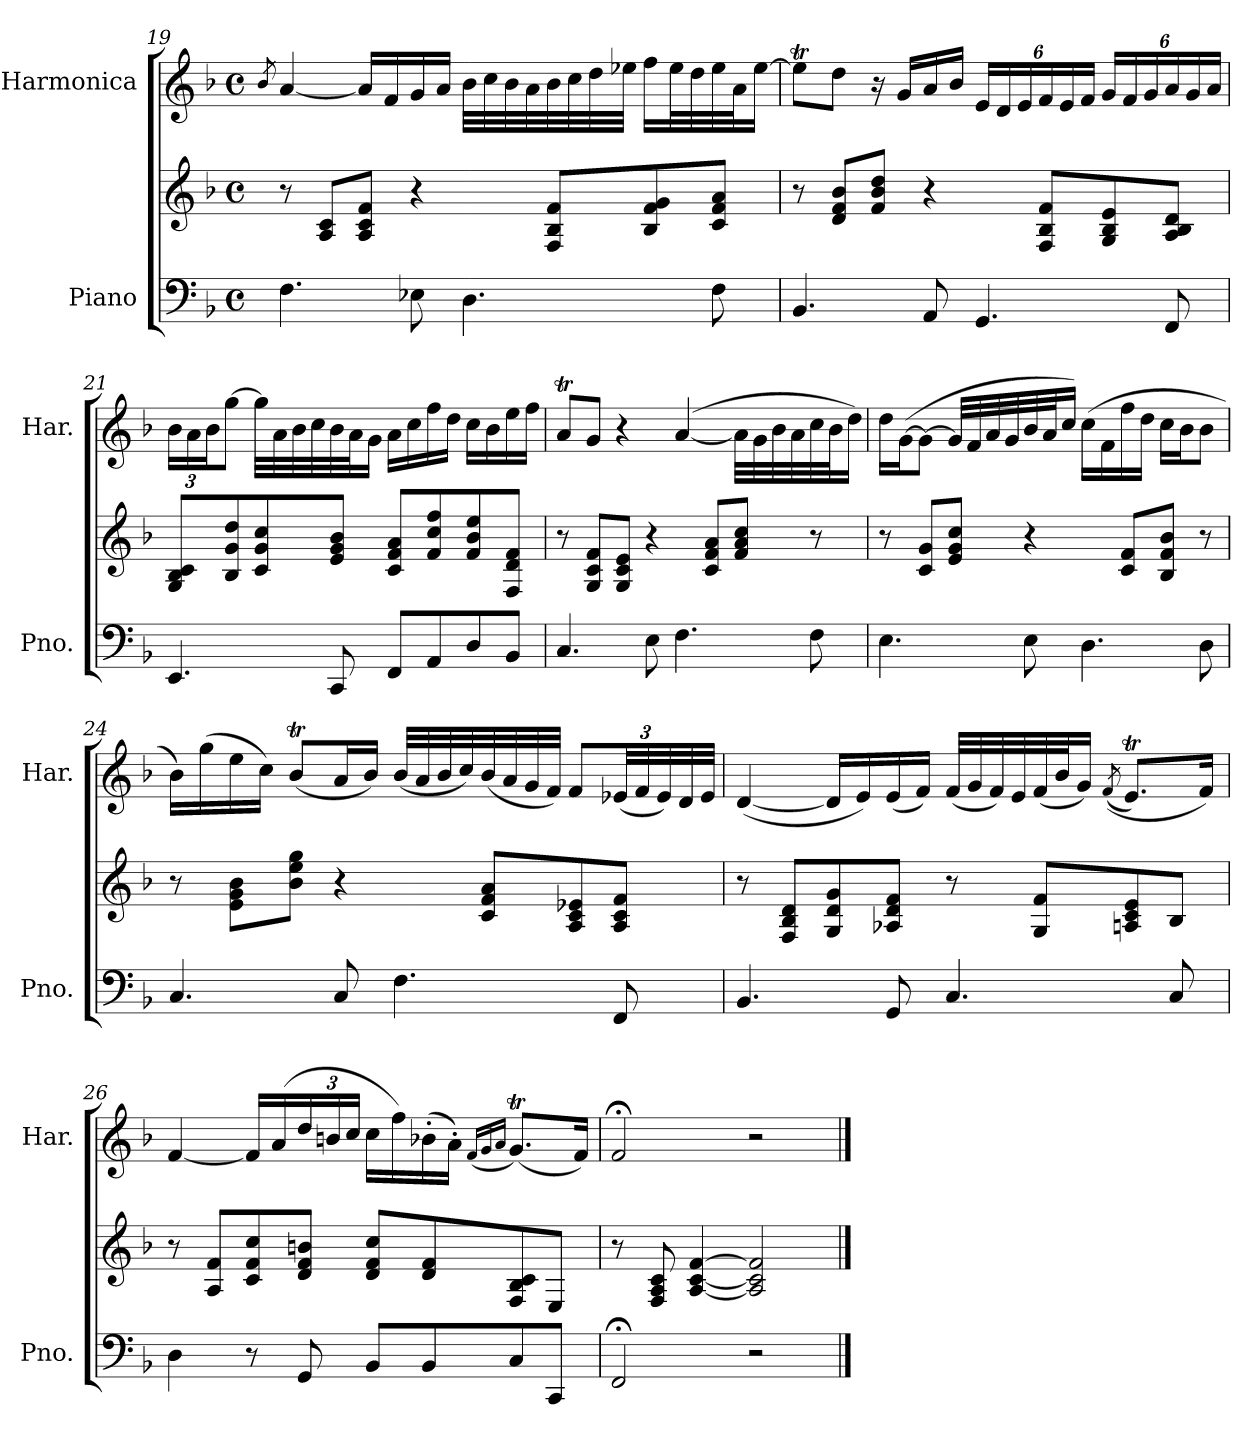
**kern	**kern	**kern	**dynam
*part2	*part2	*part1	*part1
*staff3	*staff2	*staff1	*staff1
*I"Piano	*	*I"Harmonica	*
*I'Pno.	*	*I'Har.	*
*clefF4	*clefG2	*clefG2	*
*k[b-]	*k[b-]	*k[b-]	*
*M4/4	*M4/4	*M4/4	*
*met(c)	*met(c)	*met(c)	*
=19	=19	=19	=19
.	.	8qb-/	.
4.F\	8r	[4a/	.
.	8A/ 8c/L	.	.
.	8A/ 8c/ 8f/J	16a/LL]	.
.	.	16f/	.
8E-X\	4r	16g/	.
.	.	16a/JJ	.
4.D\	.	32b-\LLL	.
.	.	32cc\	.
.	.	32b-\	.
.	.	32a\	.
.	8F/ 8B-/ 8f/L	32b-\	.
.	.	32cc\	.
.	.	32dd\	.
.	.	32ee-X\JJJ	.
.	8B-/ 8f/ 8g/	16ff\LL	.
.	.	32ee-\L	.
.	.	32dd\	.
8F\	8c/ 8f/ 8a/J	32ee-\	.
.	.	32a\J	.
.	.	[16ee-\JJ	.
!!LO:PB:g=z
=20	=20	=20	=20
4.BB-/	8r	8ee-T\L]	.
.	8d/ 8f/ 8b-/L	8dd\J	.
.	8f/ 8b-/ 8dd/J	16r	.
.	.	16g/LL	.
8AA/	4r	16a/	.
.	.	16b-/JJ	.
*	*	*Xbrackettup	*
4.GG/	.	24e/LL	.
.	.	24d/	.
.	.	24e/	.
.	8F/ 8B-/ 8f/L	24f/	.
.	.	24e/	.
.	.	24f/JJ	.
.	8G/ 8B-/ 8e/	24g/LL	.
.	.	24f/	.
.	.	24g/	.
8FF/	8A/ 8B-/ 8d/J	24a/	.
.	.	24g/	.
.	.	24a/JJ	.
=21	=21	=21	=21
4.EE/	8G/ 8B-/ 8c/L	24b-\LL	.
.	.	24a\	.
.	.	24b-\J	.
.	8B-/ 8g/ 8dd/	[8gg\J	.
.	8c/ 8g/ 8cc/	32gg\LLL]	.
.	.	32a\	.
.	.	32b-\	.
.	.	32cc\	.
8CC/	8e/ 8g/ 8b-/J	32b-\	.
.	.	32a\J	.
.	.	16g\JJ	.
8FF/L	8c/ 8f/ 8a/L	16a\LL	.
.	.	16cc\	.
8AA/	8f/ 8cc/ 8ff/	16ff\	.
.	.	16dd\JJ	.
8D/	8f/ 8b-/ 8ee/	16cc\LL	.
.	.	16b-\	.
8BB-/J	8F/ 8d/ 8f/J	16ee\	.
.	.	16ff\JJ	.
!!LO:LB:g=z
=22	=22	=22	=22
4.C/	8r	8at/L	.
.	8G/ 8c/ 8f/L	8g/J	.
.	8G/ 8c/ 8e/J	4r	.
8E\	4r	.	.
4.F\	.	([4a/	.
.	8c/ 8f/ 8a/L	.	.
.	8f/ 8a/ 8cc/J	32a\LLL]	.
.	.	32g\	.
.	.	32b-\	.
.	.	32a\	.
8F\	8r	32cc\	.
.	.	32b-\J	.
.	.	16dd\JJ)	.
=23	=23	=23	=23
4.E\	8r	16dd\LL	.
.	.	([16g\J	.
.	8c/ 8g/L	8g\J_	.
.	8e/ 8g/ 8cc/J	32g/LLL]	.
.	.	32f/	.
.	.	32a/	.
.	.	32g/	.
8E\	4r	32b-/	.
.	.	32a/J	.
.	.	16cc/JJ)	.
4.D\	.	(16cc\LL	.
.	.	16f\	.
.	8c/ 8f/L	16ff\	.
.	.	16dd\JJ	.
.	8B-/ 8f/ 8b-/J	16cc\LL	.
.	.	16b-\J	.
8D\	8r	8b-\J	.
!!LO:LB:g=z
=24	=24	=24	=24
4.C/	8r	16b-\LL)	.
.	.	(16gg\	.
.	8e\ 8g\ 8b-\L	16ee\	.
.	.	16cc\JJ)	.
.	8b-\ 8ee\ 8gg\J	(8b-T/L	.
8C/	4r	16a/L	.
.	.	16b-/JJ)	.
4.F\	.	(32b-/LLL	.
.	.	32a/	.
.	.	32b-/	.
.	.	32cc/)	.
.	8c/ 8f/ 8a/L	(32b-/	.
.	.	32a/	.
.	.	32g/	.
.	.	32f/JJJ)	.
.	8A/ 8c/ 8e-X/	8f/L	.
8FF/	8A/ 8c/ 8f/J	(48e-X/LL	.
.	.	48f/	.
.	.	48e-/)	.
.	.	32d/	.
.	.	32e-/JJJ	.
=25	=25	=25	=25
4.BB-/	8r	([4d/	.
.	8F/ 8B-/ 8d/L	.	.
.	8G/ 8d/ 8g/	16d/LL]	.
.	.	16e/)	.
8GG/	8A-X/ 8d/ 8f/J	(16e/	.
.	.	16f/JJ)	.
4.C/	8r	(32f/LLL	.
.	.	32g/	.
.	.	32f/)	.
.	.	32e/	.
.	8G/ 8f/L	(32f/	.
.	.	32b-/J	.
.	.	16g/JJ)	.
.	.	((8qf/	.
.	8An/ 8c/ 8e/	8.et/L)	.
8C/	8B-/J	.	.
.	.	16f/Jk)	.
!!LO:LB:g=z
=26	=26	=26	=26
4D\	8r	[4f/	.
.	8A/ 8f/L	.	.
8r	8c/ 8f/ 8cc/	16f/LL]	.
.	.	(16a/	.
8GG/	8d/ 8f/ 8bn/J	24dd/	.
.	.	24bn/	.
.	.	24cc/JJ	.
8BB-/L	8d/ 8f/ 8cc/L	16cc\LL	.
.	.	16ff\)	.
8BB-/	8d/ 8f/	(16b-X'\	.
.	.	16a'\JJ)	.
*	*	*MM25	*
.	.	(16qf/LL	.
.	.	16qg/	.
.	.	16qa/JJ	.
8C/	8F/ 8B-/ 8c/	(8.gT/L)	.
8CC/J	8E/J	.	.
.	.	16f/Jk)	.
=27	=27	=27	=27
!	!	!	!LO:DY:b
!	!	!	!LO:DY:n=1:b
2FF;/	8r	2f;</	other-dynamics other-dynamics
.	8F/ 8A/ 8c/	.	.
.	[4A/ [4c/ [4f/	.	.
2r	2A/] 2c/] 2f/]	2r	.
==	==	==	==
*-	*-	*-	*-
